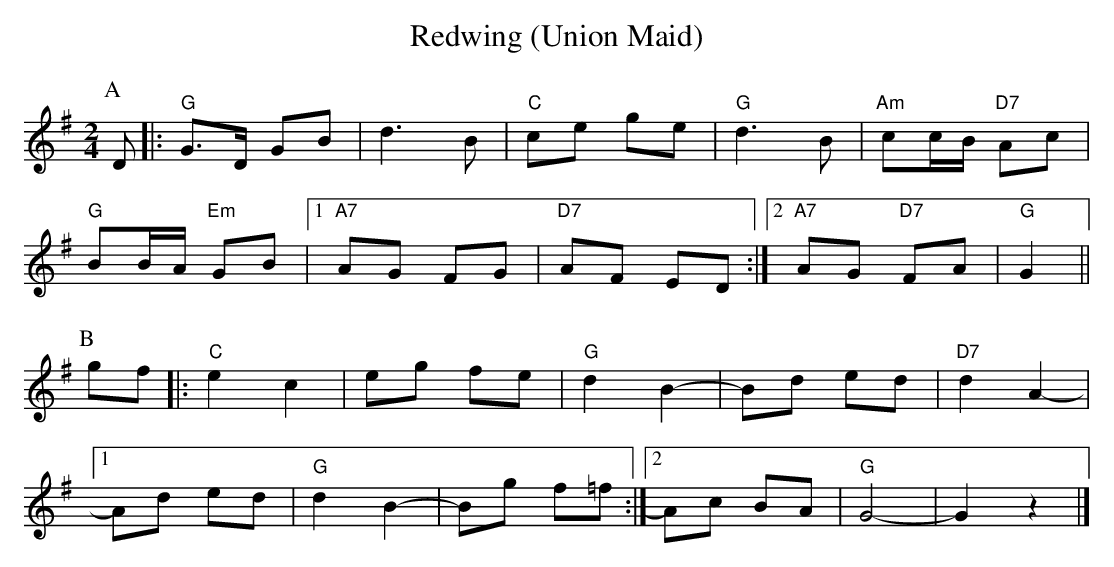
X:1
T:Redwing (Union Maid)
M:2/4
L:1/8
K:G
P:A
D \
|: "G"G>D GB | d3 B | "C"ce ge | "G"d3 B |  "Am"cc/B/ "D7"Ac |
"G"BB/A/ "Em"GB |[1 "A7"AG FG | "D7"AF ED :|[2 "A7"AG "D7"FA | "G"G2 ||
P:B
gf \
|: "C"e2 c2 | eg fe | "G"d2 B2- | Bd ed | "D7"d2 A2- |
[1 Ad ed | "G"d2 B2- | Bg f=f :|[2 Ac BA | "G"G4- | G2 z2 |]
